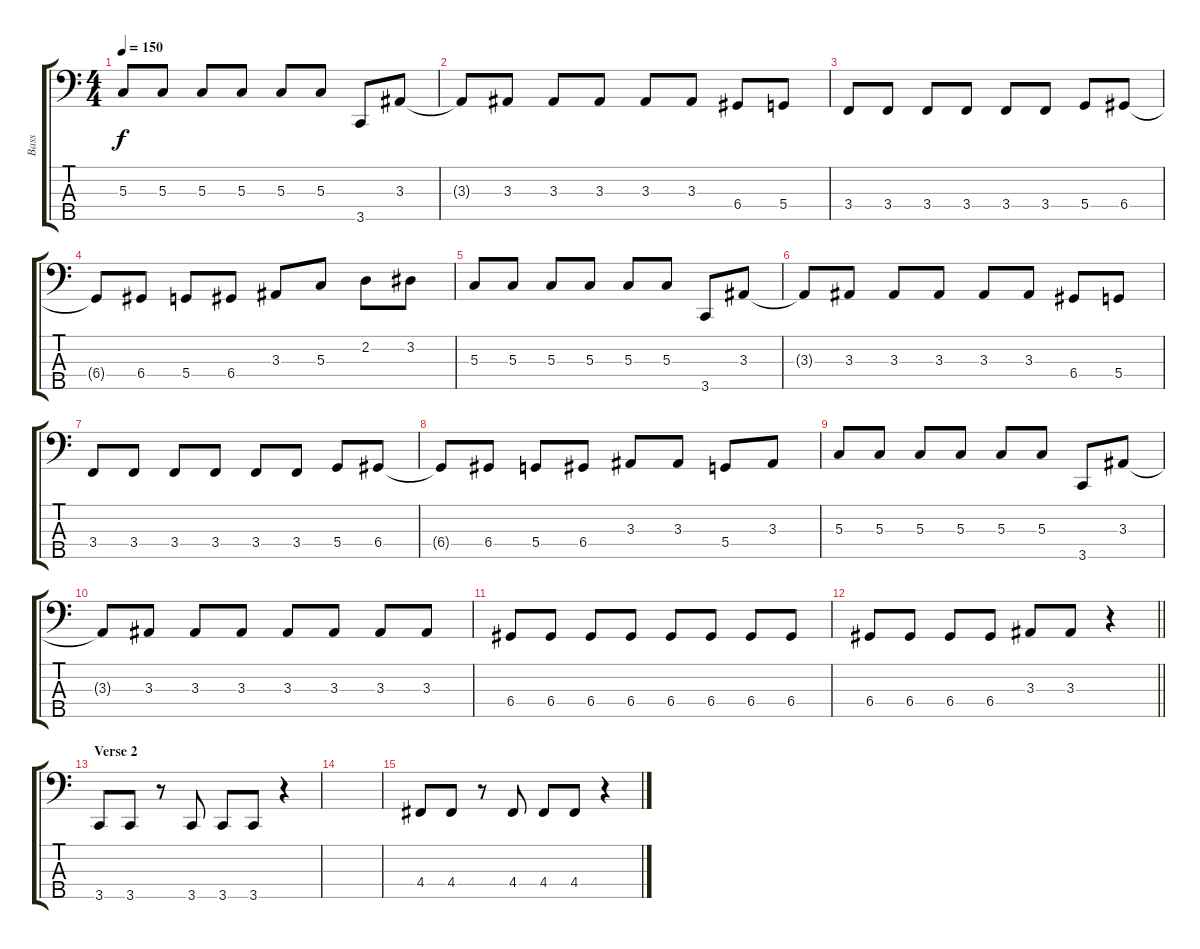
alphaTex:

\track ("Bass" "Bass") {instrument electricbasspick}
\staff {score tabs}
\tuning (F2 C2 G1 D1 A0) {hide}
\ts (4 4)
\tempo 150
\clef f4
\ks c
5.3.8{dy f} 5.3.8 5.3.8 5.3.8 5.3.8 5.3.8 3.5.8 3.3.8 |
3.3{t}.8 3.3.8 3.3.8 3.3.8 3.3.8 3.3.8 6.4.8 5.4.8 |
3.4.8 3.4.8 3.4.8 3.4.8 3.4.8 3.4.8 5.4.8 6.4.8 |
6.4{t}.8 6.4.8 5.4.8 6.4.8 3.3.8 5.3.8 2.2.8 3.2.8 |
5.3.8 5.3.8 5.3.8 5.3.8 5.3.8 5.3.8 3.5.8 3.3.8 |
3.3{t}.8 3.3.8 3.3.8 3.3.8 3.3.8 3.3.8 6.4.8 5.4.8 |
3.4.8 3.4.8 3.4.8 3.4.8 3.4.8 3.4.8 5.4.8 6.4.8 |
6.4{t}.8 6.4.8 5.4.8 6.4.8 3.3.8 3.3.8 5.4.8 3.3.8 |
5.3.8 5.3.8 5.3.8 5.3.8 5.3.8 5.3.8 3.5.8 3.3.8 |
3.3{t}.8 3.3.8 3.3.8 3.3.8 3.3.8 3.3.8 3.3.8 3.3.8 |
6.4.8 6.4.8 6.4.8 6.4.8 6.4.8 6.4.8 6.4.8 6.4.8 |
\barLineRight lightlight
6.4.8 6.4.8 6.4.8 6.4.8 3.3.8 3.3.8 r.4 |
\section ("" "Verse 2")
3.5.8 3.5.8 r.8 3.5.8 3.5.8 3.5.8 r.4 |
|
4.4.8 4.4.8 r.8 4.4.8 4.4.8 4.4.8 r.4
